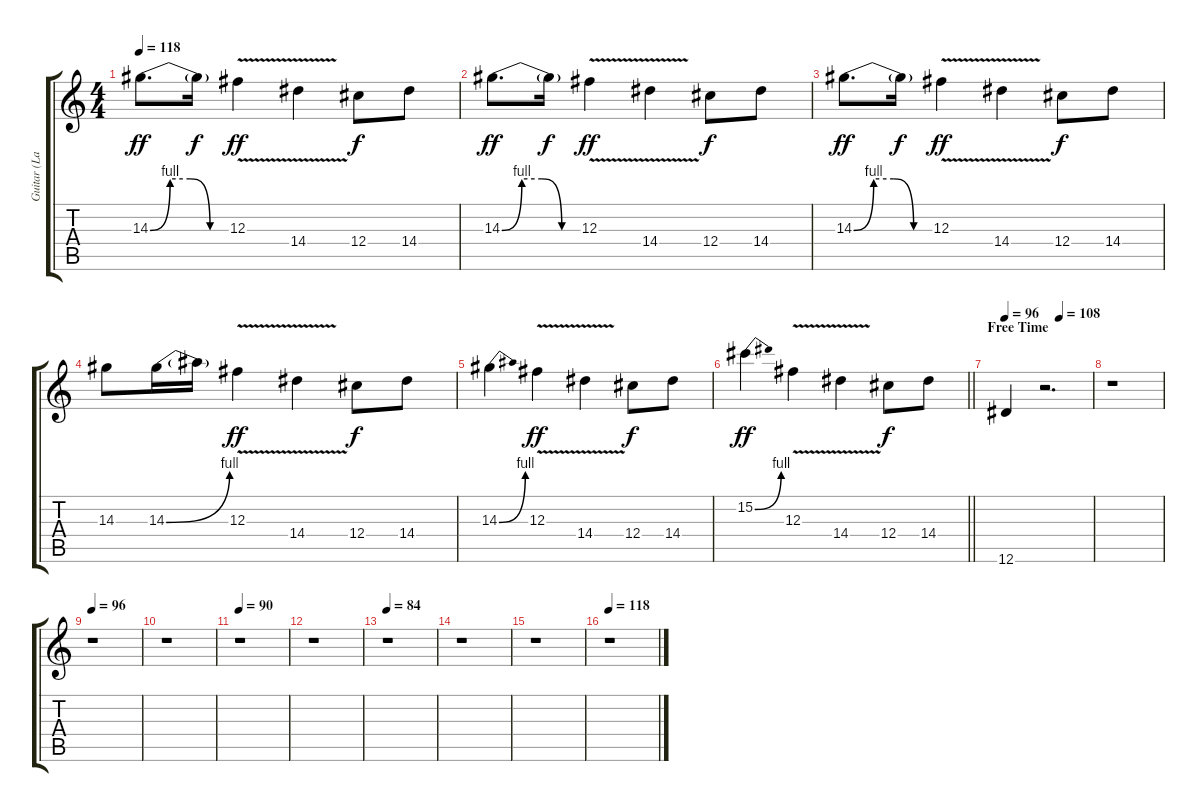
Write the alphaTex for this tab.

\track ("Guitar (Larry Lee)" "Guitar (La") {instrument overdrivenguitar}
\staff {score tabs}
\tuning (Eb4 Bb3 Gb3 Db3 Ab2 Eb2) {hide}
\ts (4 4)
\tempo 118
\clef g2
\ks c
14.3{be (custom 0 0 15 4 30 4 45 0 60 0)}.8{d dy ff} 14.3{t}.16{dy f} 12.3{v}.4{dy ff} 14.4{v}.4 12.4.8{dy f} 14.4.8 |
14.3{be (custom 0 0 15 4 30 4 45 0 60 0)}.8{d dy ff} 14.3{t}.16{dy f} 12.3{v}.4{dy ff} 14.4{v}.4 12.4.8{dy f} 14.4.8 |
14.3{be (custom 0 0 15 4 30 4 45 0 60 0)}.8{d dy ff} 14.3{t}.16{dy f} 12.3{v}.4{dy ff} 14.4{v}.4 12.4.8{dy f} 14.4.8 |
14.3.8 14.3{be (bend 0 0 60 4)}.16 14.3{t}.16 12.3{v}.4{dy ff} 14.4{v}.4 12.4.8{dy f} 14.4.8 |
14.3{be (bend 0 0 60 4)}.4 12.3{v}.4{dy ff} 14.4{v}.4 12.4.8{dy f} 14.4.8 |
\barLineRight lightlight
15.2{be (bend 0 0 60 4)}.4{dy ff} 12.3{v}.4 14.4{v}.4 12.4.8{dy f} 14.4.8 |
\section ("" "Free Time")
\tempo 96
\tempo (108 0.625)
12.6.4 r.2{d} |
r.1 |
\tempo 96
r.1 |
r.1 |
\tempo 90
r.1 |
r.1 |
\tempo 84
r.1 |
r.1 |
r.1 |
\tempo 118
r.1
